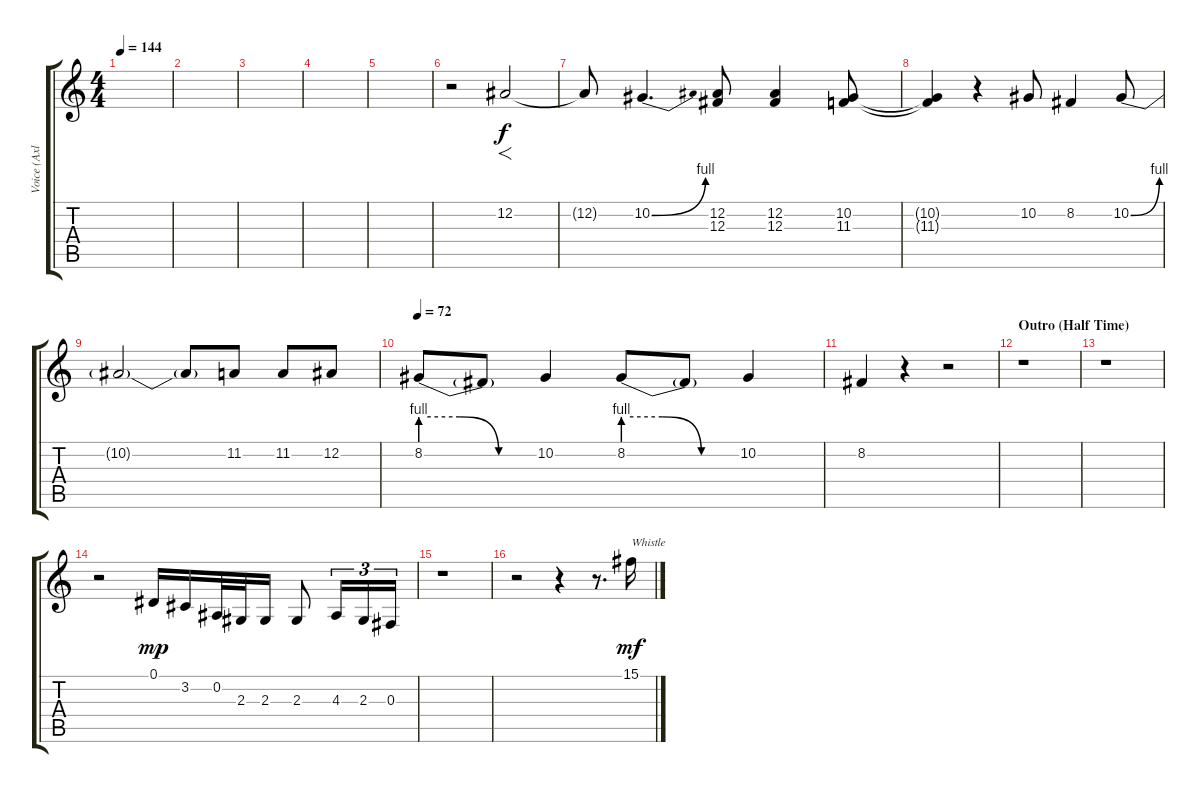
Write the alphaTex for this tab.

\track ("Voice (Axl)" "Voice (Axl") {instrument lead2sawtooth}
\staff {score tabs}
\tuning (Eb4 Bb3 Gb3 Db3 Ab2 Eb2) {hide}
\ts (4 4)
\tempo 144
\clef g2
\ks c
|
|
|
|
|
r.2 12.2.2{f} |
12.2{t}.8 10.2{be (bend 0 0 60 4)}.4{d} (12.2 12.3).8 (12.2 12.3).4 (10.2 11.3).8 |
(10.2{t} 11.3{t}).4 r.4 10.2.8 8.2.4 10.2{be (bend 0 0 60 4)}.8 |
10.2{t}.2 10.2{t}.8 11.2.8 11.2.8 12.2.8 |
\tempo 72
8.2{be (custom 0 4 20 4 40 0 60 0)}.8 8.2{t}.8 10.2.4 8.2{be (custom 0 4 20 4 40 0 60 0)}.8 8.2{t}.8 10.2.4 |
8.2.4 r.4 r.2 |
\section ("" "Outro (Half Time)")
r.1 |
r.1 |
r.2 0.1.16{dy mp} 3.2.16 0.2.32 2.3.32 2.3.16 2.3.8 4.3.16{tu (3 2)} 2.3.16{tu (3 2)} 0.3.16{tu (3 2)} |
r.1 |
r.2 r.4 r.8{d} 15.1.16{txt "Whistle" dy mf instrument whistle}
